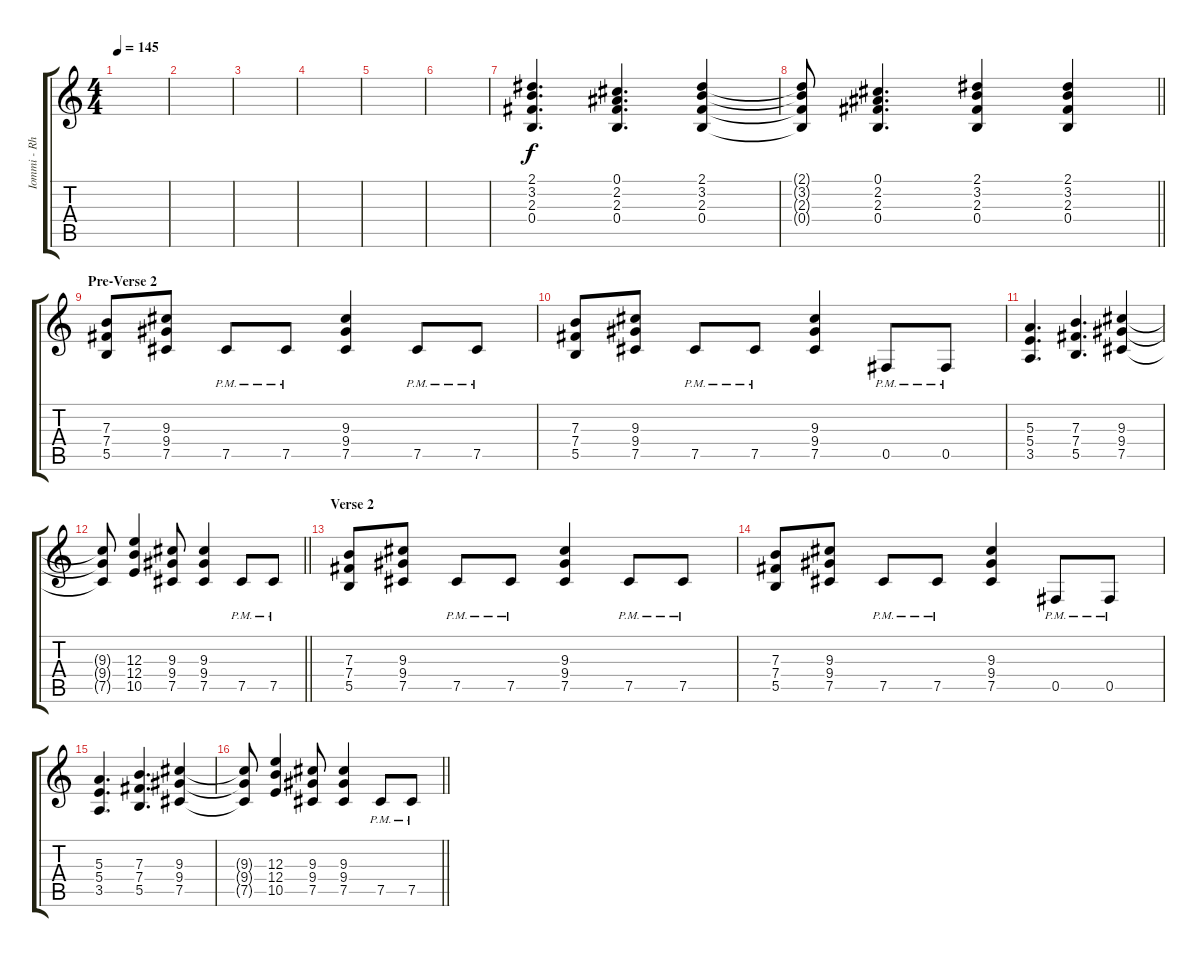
\track ("Iommi - Rhythm" "Iommi - Rh") {instrument distortionguitar}
\staff {score tabs}
\tuning (Db4 Ab3 E3 B2 Gb2 Db2) {hide}
\ts (4 4)
\tempo 145
\clef g2
\ks c
|
|
|
|
|
|
(2.1 3.2 2.3 0.4).4{d instrument distortionguitar} (0.1 2.2 2.3 0.4).4{d} (2.1 3.2 2.3 0.4).4 |
\barLineRight lightlight
(2.1{t} 3.2{t} 2.3{t} 0.4{t}).8 (0.1 2.2 2.3 0.4).4{d} (2.1 3.2 2.3 0.4).4 (2.1 3.2 2.3 0.4).4 |
\section ("" "Pre-Verse 2")
(7.3 7.4 5.5).8 (9.3 9.4 7.5).8 7.5{pm}.8 7.5{pm}.8 (9.3 9.4 7.5).4 7.5{pm}.8 7.5{pm}.8 |
(7.3 7.4 5.5).8 (9.3 9.4 7.5).8 7.5{pm}.8 7.5{pm}.8 (9.3 9.4 7.5).4 0.5{pm}.8 0.5{pm}.8 |
(5.3 5.4 3.5).4{d} (7.3 7.4 5.5).4{d} (9.3 9.4 7.5).4 |
\barLineRight lightlight
(9.3{t} 9.4{t} 7.5{t}).8 (12.3 12.4 10.5).4 (9.3 9.4 7.5).8 (9.3 9.4 7.5).4 7.5{pm}.8 7.5{pm}.8 |
\section ("" "Verse 2")
(7.3 7.4 5.5).8 (9.3 9.4 7.5).8 7.5{pm}.8 7.5{pm}.8 (9.3 9.4 7.5).4 7.5{pm}.8 7.5{pm}.8 |
(7.3 7.4 5.5).8 (9.3 9.4 7.5).8 7.5{pm}.8 7.5{pm}.8 (9.3 9.4 7.5).4 0.5{pm}.8 0.5{pm}.8 |
(5.3 5.4 3.5).4{d} (7.3 7.4 5.5).4{d} (9.3 9.4 7.5).4 |
\barLineRight lightlight
(9.3{t} 9.4{t} 7.5{t}).8 (12.3 12.4 10.5).4 (9.3 9.4 7.5).8 (9.3 9.4 7.5).4 7.5{pm}.8 7.5{pm}.8
